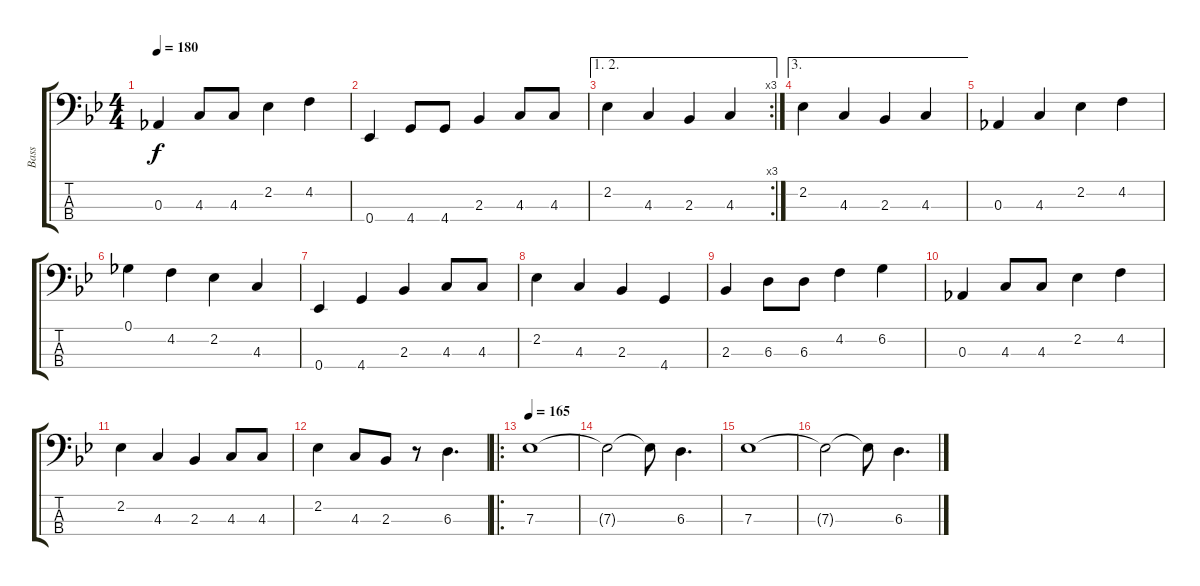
\track ("Bass" "Bass") {instrument electricbassfinger}
\staff {score tabs}
\tuning (Gb2 Db2 Ab1 Eb1) {hide}
\ts (4 4)
\tempo 180
\clef f4
\ks bb
0.3.4{dy f} 4.3.8 4.3.8 2.2.4 4.2.4 |
0.4.4 4.4.8 4.4.8 2.3.4 4.3.8 4.3.8 |
\ae (1 2)
\rc 3
2.2.4 4.3.4 2.3.4 4.3.4 |
\ae 3
2.2.4 4.3.4 2.3.4 4.3.4 |
0.3.4 4.3.4 2.2.4 4.2.4 |
0.1.4 4.2.4 2.2.4 4.3.4 |
0.4.4 4.4.4 2.3.4 4.3.8 4.3.8 |
2.2.4 4.3.4 2.3.4 4.4.4 |
2.3.4 6.3.8 6.3.8 4.2.4 6.2.4 |
0.3.4 4.3.8 4.3.8 2.2.4 4.2.4 |
2.2.4 4.3.4 2.3.4 4.3.8 4.3.8 |
2.2.4 4.3.8 2.3.8 r.8 6.3.4{d} |
\ro
\tempo 165
7.3.1 |
7.3{t}.2 7.3{t}.8 6.3.4{d} |
7.3.1 |
7.3{t}.2 7.3{t}.8 6.3.4{d}
